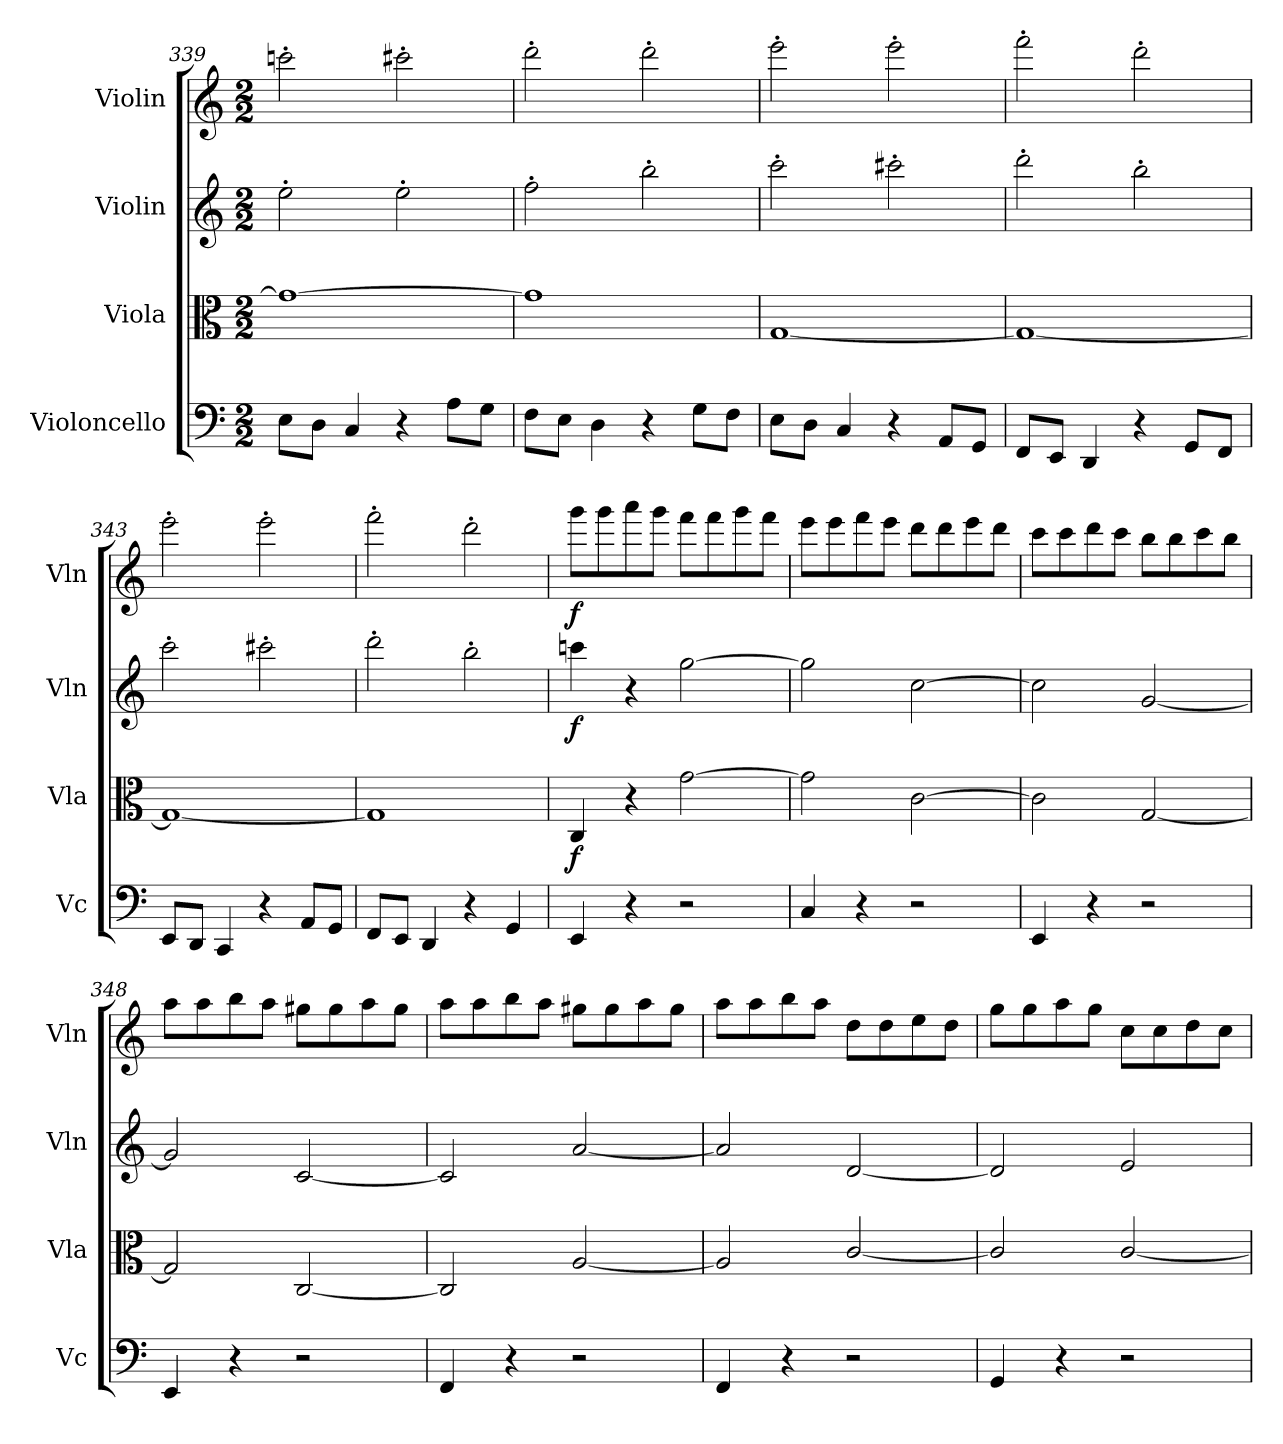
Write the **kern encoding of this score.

**kern	**kern	**dynam	**kern	**dynam	**kern	**dynam
*part4	*part3	*part3	*part2	*part2	*part1	*part1
*staff4	*staff3	*staff3	*staff2	*staff2	*staff1	*staff1
*I"Violoncello	*I"Viola	*	*I"Violin	*	*I"Violin	*
*I'Vc	*I'Vla	*	*I'Vln	*	*I'Vln	*
*clefF4	*clefC3	*	*clefG2	*	*clefG2	*
*k[]	*k[]	*	*k[]	*	*k[]	*
*C:	*C:	*	*C:	*	*C:	*
*M2/2	*M2/2	*	*M2/2	*	*M2/2	*
=339	=339	=339	=339	=339	=339	=339
8E\L	1g_	.	2ee'\	.	2cccn'\	.
8D\J	.	.	.	.	.	.
4C/	.	.	.	.	.	.
4r	.	.	2ee'\	.	2ccc#X'\	.
8A\L	.	.	.	.	.	.
8G\J	.	.	.	.	.	.
=340	=340	=340	=340	=340	=340	=340
8F\L	1g]	.	2ff'\	.	2ddd'\	.
8E\J	.	.	.	.	.	.
4D\	.	.	.	.	.	.
4r	.	.	2bb'\	.	2ddd'\	.
8G\L	.	.	.	.	.	.
8F\J	.	.	.	.	.	.
=341	=341	=341	=341	=341	=341	=341
8E\L	[1G	.	2ccc'\	.	2eee'\	.
8D\J	.	.	.	.	.	.
4C/	.	.	.	.	.	.
4r	.	.	2ccc#X'\	.	2eee'\	.
8AA/L	.	.	.	.	.	.
8GG/J	.	.	.	.	.	.
=342	=342	=342	=342	=342	=342	=342
8FF/L	1G_	.	2ddd'\	.	2fff'\	.
8EE/J	.	.	.	.	.	.
4DD/	.	.	.	.	.	.
4r	.	.	2bb'\	.	2ddd'\	.
8GG/L	.	.	.	.	.	.
8FF/J	.	.	.	.	.	.
=343	=343	=343	=343	=343	=343	=343
8EE/L	1G_	.	2ccc'\	.	2eee'\	.
8DD/J	.	.	.	.	.	.
4CC/	.	.	.	.	.	.
4r	.	.	2ccc#X'\	.	2eee'\	.
8AA/L	.	.	.	.	.	.
8GG/J	.	.	.	.	.	.
=344	=344	=344	=344	=344	=344	=344
8FF/L	1G]	.	2ddd'\	.	2fff'\	.
8EE/J	.	.	.	.	.	.
4DD/	.	.	.	.	.	.
4r	.	.	2bb'\	.	2ddd'\	.
4GG/	.	.	.	.	.	.
=345	=345	=345	=345	=345	=345	=345
4EE/	4C/	f	4cccn\	f	8ggg\L	f
.	.	.	.	.	8ggg\	.
4r	4r	.	4r	.	8aaa\	.
.	.	.	.	.	8ggg\J	.
2r	[2g\	.	[2gg\	.	8fff\L	.
.	.	.	.	.	8fff\	.
.	.	.	.	.	8ggg\	.
.	.	.	.	.	8fff\J	.
=346	=346	=346	=346	=346	=346	=346
4C/	2g\]	.	2gg\]	.	8eee\L	.
.	.	.	.	.	8eee\	.
4r	.	.	.	.	8fff\	.
.	.	.	.	.	8eee\J	.
2r	[2c\	.	[2cc\	.	8ddd\L	.
.	.	.	.	.	8ddd\	.
.	.	.	.	.	8eee\	.
.	.	.	.	.	8ddd\J	.
=347	=347	=347	=347	=347	=347	=347
4EE/	2c\]	.	2cc\]	.	8ccc\L	.
.	.	.	.	.	8ccc\	.
4r	.	.	.	.	8ddd\	.
.	.	.	.	.	8ccc\J	.
2r	[2G/	.	[2g/	.	8bb\L	.
.	.	.	.	.	8bb\	.
.	.	.	.	.	8ccc\	.
.	.	.	.	.	8bb\J	.
=348	=348	=348	=348	=348	=348	=348
4EE/	2G/]	.	2g/]	.	8aa\L	.
.	.	.	.	.	8aa\	.
4r	.	.	.	.	8bb\	.
.	.	.	.	.	8aa\J	.
2r	[2C/	.	[2c/	.	8gg#X\L	.
.	.	.	.	.	8gg#\	.
.	.	.	.	.	8aa\	.
.	.	.	.	.	8gg#\J	.
=349	=349	=349	=349	=349	=349	=349
4FF/	2C/]	.	2c/]	.	8aa\L	.
.	.	.	.	.	8aa\	.
4r	.	.	.	.	8bb\	.
.	.	.	.	.	8aa\J	.
2r	[2A/	.	[2a/	.	8gg#X\L	.
.	.	.	.	.	8gg#\	.
.	.	.	.	.	8aa\	.
.	.	.	.	.	8gg#\J	.
=350	=350	=350	=350	=350	=350	=350
4FF/	2A/]	.	2a/]	.	8aa\L	.
.	.	.	.	.	8aa\	.
4r	.	.	.	.	8bb\	.
.	.	.	.	.	8aa\J	.
2r	[2c/	.	[2d/	.	8dd\L	.
.	.	.	.	.	8dd\	.
.	.	.	.	.	8ee\	.
.	.	.	.	.	8dd\J	.
=351	=351	=351	=351	=351	=351	=351
4GG/	2c/]	.	2d/]	.	8gg\L	.
.	.	.	.	.	8gg\	.
4r	.	.	.	.	8aa\	.
.	.	.	.	.	8gg\J	.
2r	[2c/	.	2e/	.	8cc\L	.
.	.	.	.	.	8cc\	.
.	.	.	.	.	8dd\	.
.	.	.	.	.	8cc\J	.
=	=	=	=	=	=	=
*-	*-	*-	*-	*-	*-	*-
